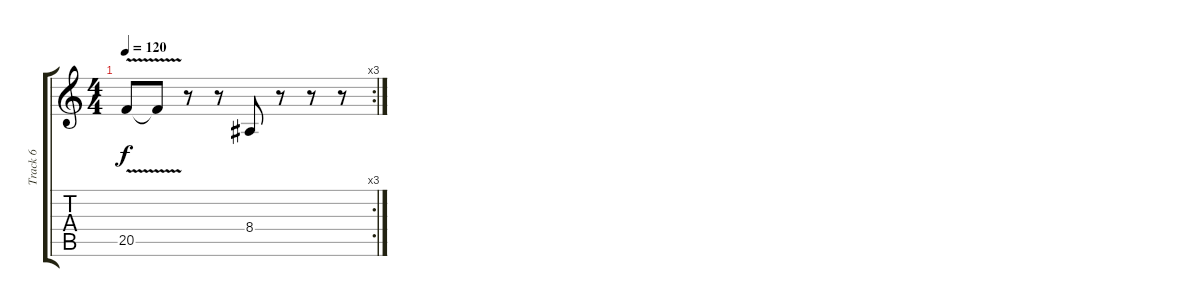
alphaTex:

\track ("Track 6" "Track 6") {instrument tuba}
\staff {score tabs}
\tuning (E4 B3 G3 D3 A2 E2) {hide}
\rc 3
\ts (4 4)
\tempo 120
\clef g2
\ks c
20.5{v}.8{dy f} 20.5{t}.8 r.8 r.8 8.4.8 r.8 r.8 r.8
